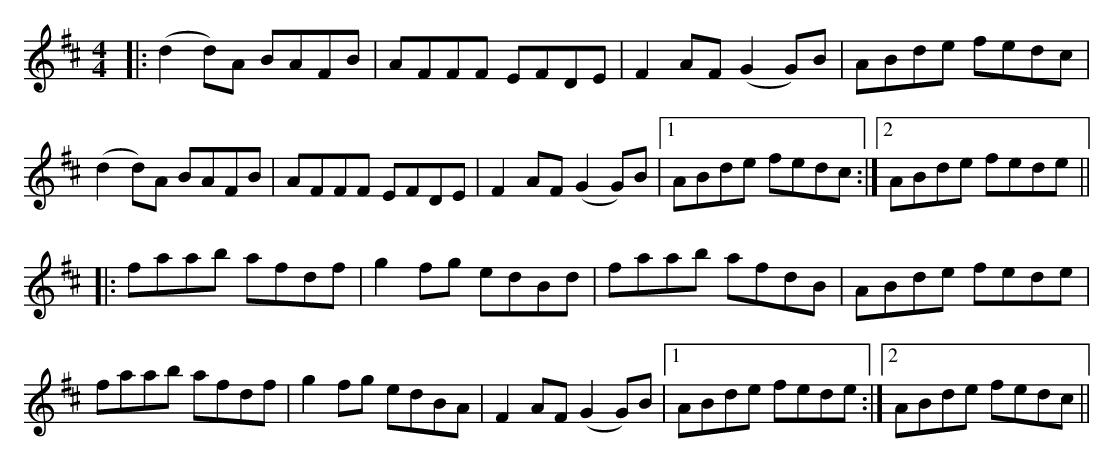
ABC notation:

X:1
M:4/4
K:D
|:(d2d)A BAFB|AFFF EFDE|F2AF (G2G)B|ABde fedc|
(d2d)A BAFB|AFFF EFDE|F2AF (G2G)B|1 ABde fedc:|2 ABde fede||
|:faab afdf|g2fg edBd|faab afdB|ABde fede|
faab afdf|g2fg edBA|F2AF (G2G)B|1 ABde fede:|2 ABde fedc||
